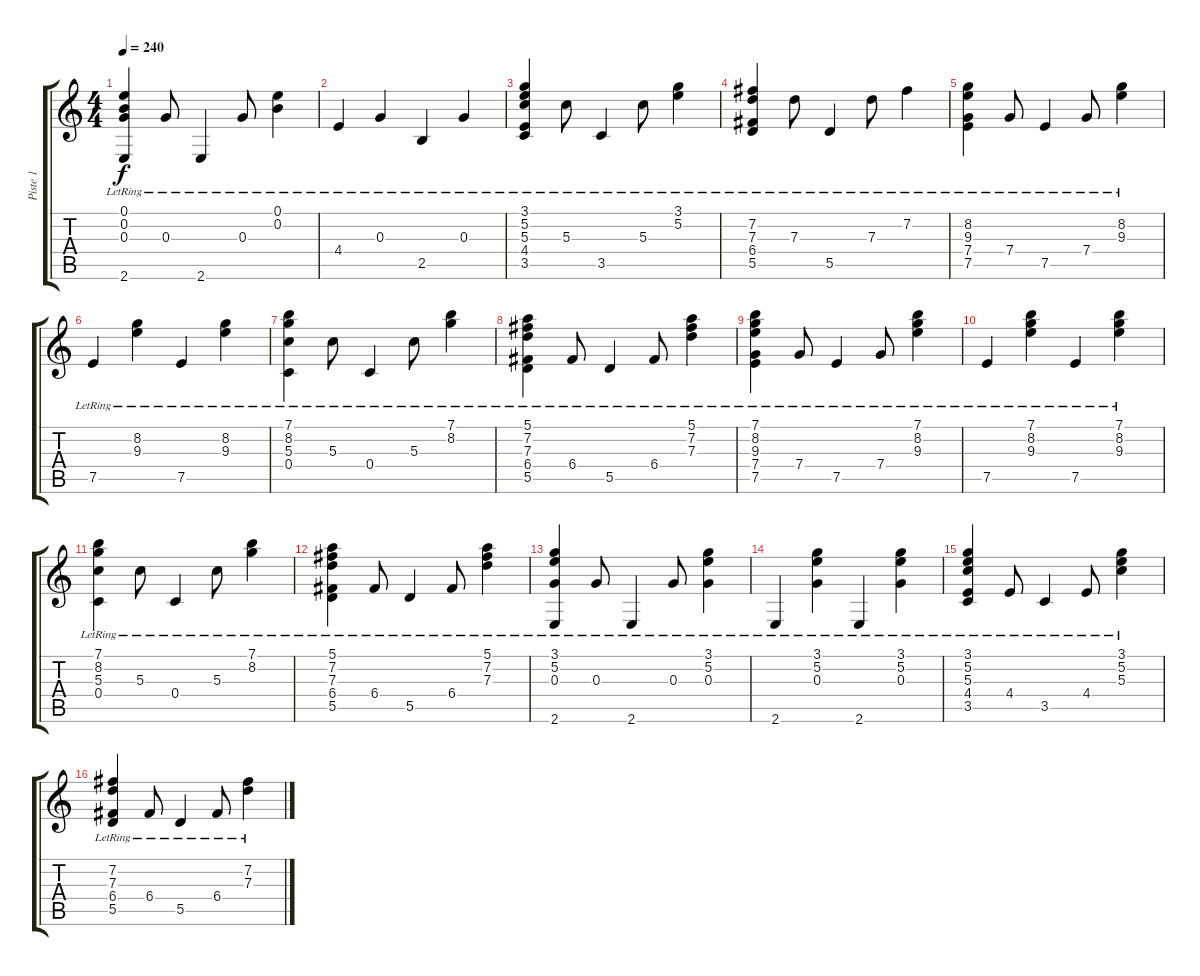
\track ("Piste 1" "Piste 1") {instrument acousticguitarsteel}
\staff {score tabs}
\tuning (E4 B3 G3 C3 A2 D2) {hide}
\ts (4 4)
\tempo 240
\clef g2
\ks c
(0.1{lr} 0.2{lr} 0.3{lr} 2.6{lr}).4{dy f} 0.3{lr}.8 2.6{lr}.4 0.3{lr}.8 (0.1{lr} 0.2{lr}).4 |
4.4{lr}.4 0.3{lr}.4 2.5{lr}.4 0.3{lr}.4 |
(3.1{lr} 5.2{lr} 5.3{lr} 4.4{lr} 3.5{lr}).4 5.3{lr}.8 3.5{lr}.4 5.3{lr}.8 (3.1{lr} 5.2{lr}).4 |
(7.2{lr} 7.3{lr} 6.4{lr} 5.5{lr}).4 7.3{lr}.8 5.5{lr}.4 7.3{lr}.8 7.2{lr}.4 |
(8.2{lr} 9.3{lr} 7.4{lr} 7.5{lr}).4 7.4{lr}.8 7.5{lr}.4 7.4{lr}.8 (8.2{lr} 9.3{lr}).4 |
7.5{lr}.4 (8.2{lr} 9.3{lr}).4 7.5{lr}.4 (8.2{lr} 9.3{lr}).4 |
(7.1{lr} 8.2{lr} 5.3{lr} 0.4{lr}).4 5.3{lr}.8 0.4{lr}.4 5.3{lr}.8 (7.1{lr} 8.2{lr}).4 |
(5.1{lr} 7.2{lr} 7.3{lr} 6.4{lr} 5.5{lr}).4 6.4{lr}.8 5.5{lr}.4 6.4{lr}.8 (5.1{lr} 7.2{lr} 7.3{lr}).4 |
(7.1{lr} 8.2{lr} 9.3{lr} 7.4{lr} 7.5{lr}).4 7.4{lr}.8 7.5{lr}.4 7.4{lr}.8 (7.1{lr} 8.2{lr} 9.3{lr}).4 |
7.5{lr}.4 (7.1{lr} 8.2{lr} 9.3{lr}).4 7.5{lr}.4 (7.1{lr} 8.2{lr} 9.3{lr}).4 |
(7.1{lr} 8.2{lr} 5.3{lr} 0.4{lr}).4 5.3{lr}.8 0.4{lr}.4 5.3{lr}.8 (7.1{lr} 8.2{lr}).4 |
(5.1{lr} 7.2{lr} 7.3{lr} 6.4{lr} 5.5{lr}).4 6.4{lr}.8 5.5{lr}.4 6.4{lr}.8 (5.1{lr} 7.2{lr} 7.3{lr}).4 |
(3.1{lr} 5.2{lr} 0.3{lr} 2.6{lr}).4 0.3{lr}.8 2.6{lr}.4 0.3{lr}.8 (3.1{lr} 5.2{lr} 0.3{lr}).4 |
2.6{lr}.4 (3.1{lr} 5.2{lr} 0.3{lr}).4 2.6{lr}.4 (3.1{lr} 5.2{lr} 0.3{lr}).4 |
(3.1{lr} 5.2{lr} 5.3{lr} 4.4{lr} 3.5{lr}).4 4.4{lr}.8 3.5{lr}.4 4.4{lr}.8 (3.1{lr} 5.2{lr} 5.3{lr}).4 |
(7.2{lr} 7.3{lr} 6.4{lr} 5.5{lr}).4 6.4{lr}.8 5.5{lr}.4 6.4{lr}.8 (7.2{lr} 7.3{lr}).4
